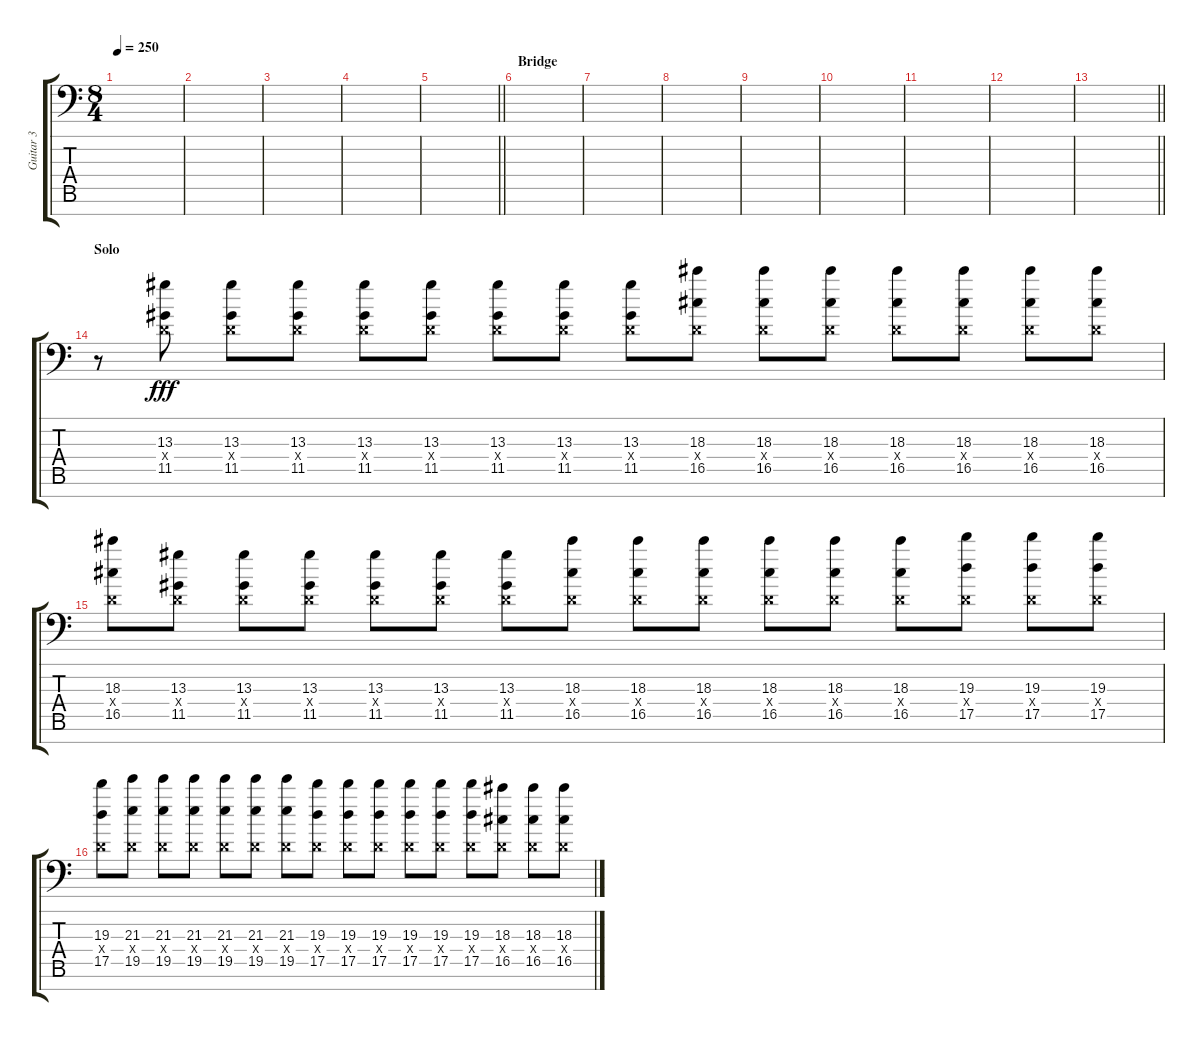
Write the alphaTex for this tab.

\track ("Guitar 3" "Guitar 3") {instrument distortionguitar}
\staff {score tabs}
\tuning (E4 B3 G3 D3 A2 E2 A1) {hide}
\ts (8 4)
\tempo 250
\clef f4
\ks c
|
|
|
|
\barLineRight lightlight
|
\section ("" "Bridge")
|
|
|
|
|
|
|
\barLineRight lightlight
|
\section ("" "Solo")
r.8 (13.3 0.4{x} 11.5).8{dy fff} (13.3 0.4{x} 11.5).8 (13.3 0.4{x} 11.5).8 (13.3 0.4{x} 11.5).8 (13.3 0.4{x} 11.5).8 (13.3 0.4{x} 11.5).8 (13.3 0.4{x} 11.5).8 (13.3 0.4{x} 11.5).8 (18.3 0.4{x} 16.5).8 (18.3 0.4{x} 16.5).8 (18.3 0.4{x} 16.5).8 (18.3 0.4{x} 16.5).8 (18.3 0.4{x} 16.5).8 (18.3 0.4{x} 16.5).8 (18.3 0.4{x} 16.5).8 |
(18.3 0.4{x} 16.5).8 (13.3 0.4{x} 11.5).8 (13.3 0.4{x} 11.5).8 (13.3 0.4{x} 11.5).8 (13.3 0.4{x} 11.5).8 (13.3 0.4{x} 11.5).8 (13.3 0.4{x} 11.5).8 (18.3 0.4{x} 16.5).8 (18.3 0.4{x} 16.5).8 (18.3 0.4{x} 16.5).8 (18.3 0.4{x} 16.5).8 (18.3 0.4{x} 16.5).8 (18.3 0.4{x} 16.5).8 (19.3 0.4{x} 17.5).8 (19.3 0.4{x} 17.5).8 (19.3 0.4{x} 17.5).8 |
(19.3 0.4{x} 17.5).8 (21.3 0.4{x} 19.5).8 (21.3 0.4{x} 19.5).8 (21.3 0.4{x} 19.5).8 (21.3 0.4{x} 19.5).8 (21.3 0.4{x} 19.5).8 (21.3 0.4{x} 19.5).8 (19.3 0.4{x} 17.5).8 (19.3 0.4{x} 17.5).8 (19.3 0.4{x} 17.5).8 (19.3 0.4{x} 17.5).8 (19.3 0.4{x} 17.5).8 (19.3 0.4{x} 17.5).8 (18.3 0.4{x} 16.5).8 (18.3 0.4{x} 16.5).8 (18.3 0.4{x} 16.5).8
